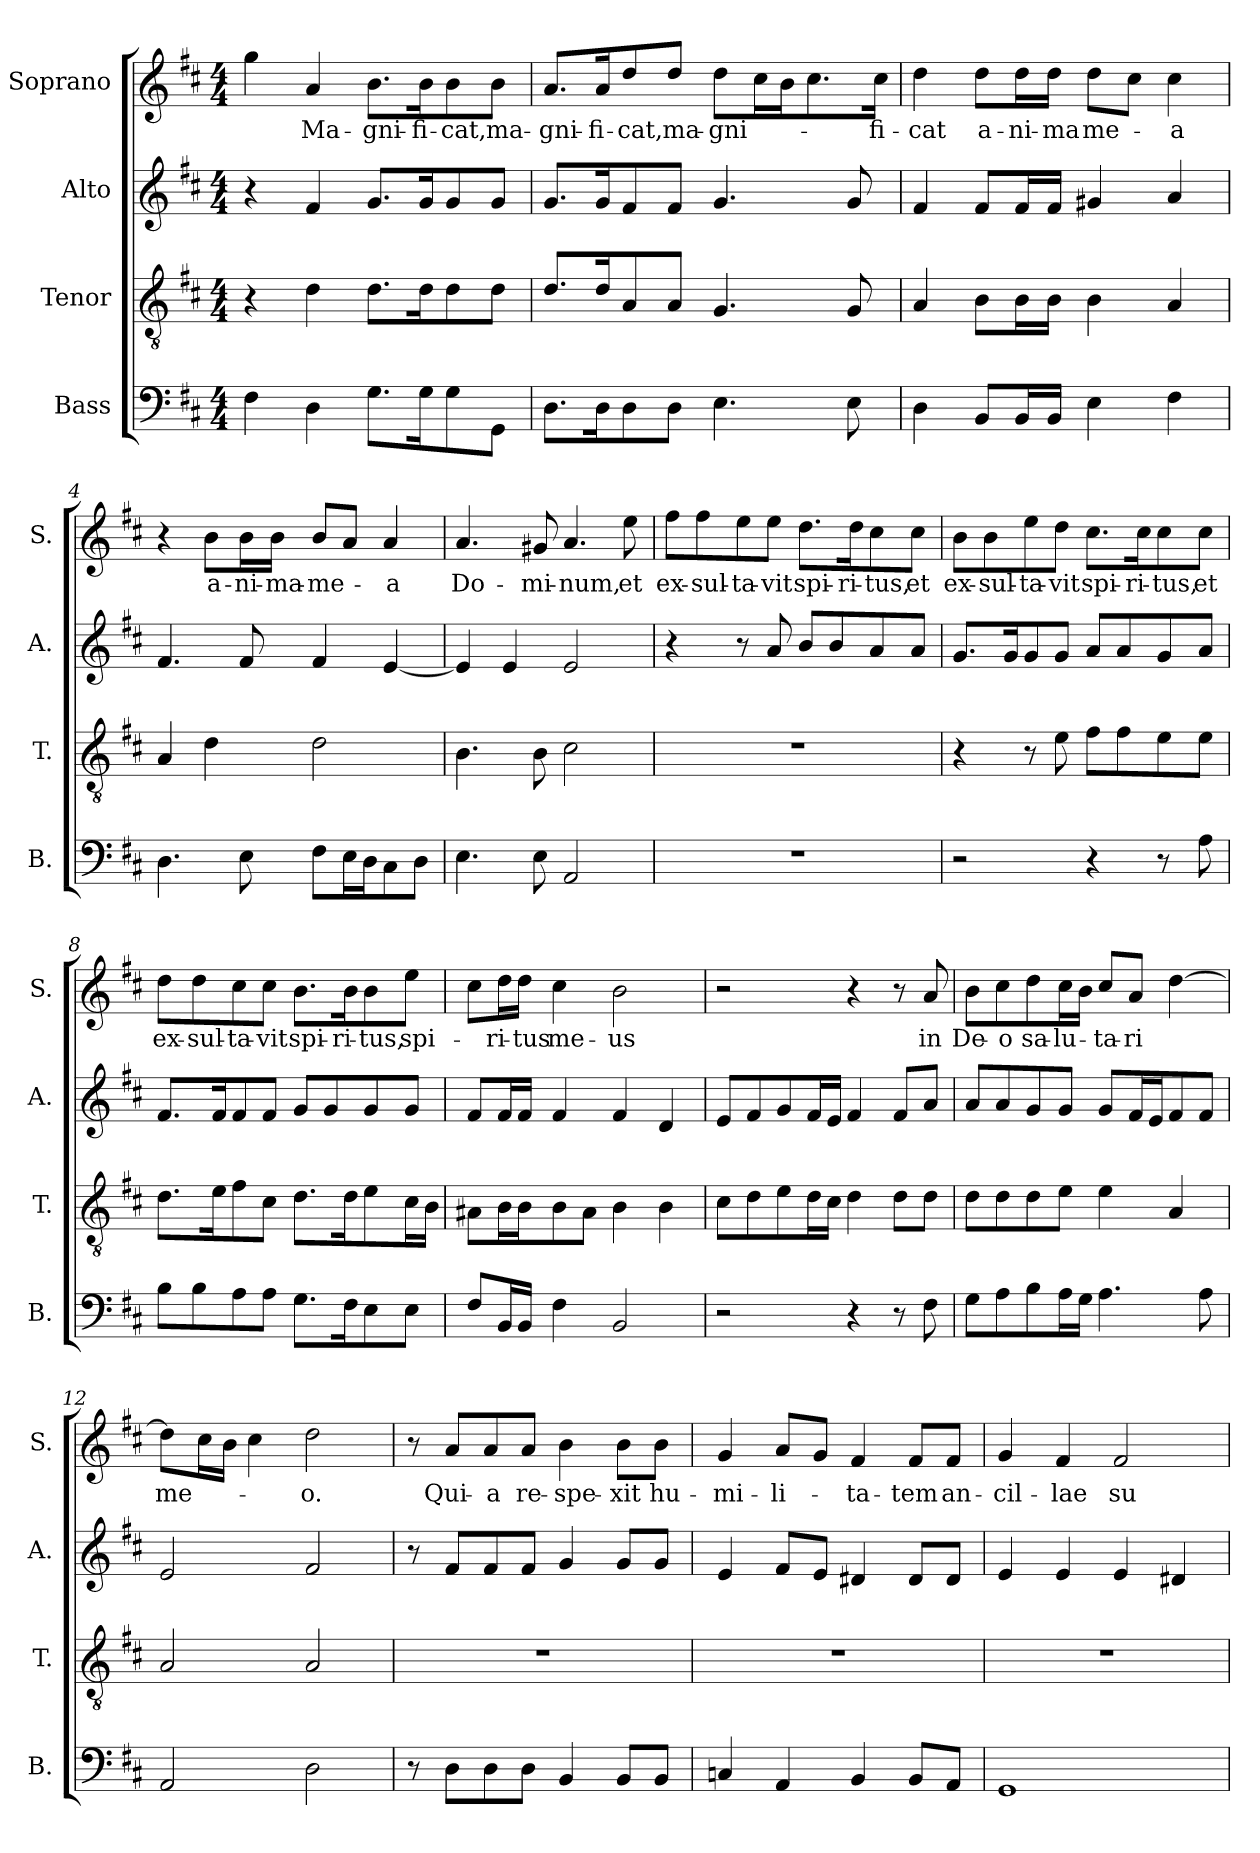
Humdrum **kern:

**kern	**kern	**kern	**kern	**text
*part4	*part3	*part2	*part1	*part1
*staff4	*staff3	*staff2	*staff1	*staff1
*I"Bass	*I"Tenor	*I"Alto	*I"Soprano	*
*I'B.	*I'T.	*I'A.	*I'S.	*
*clefF4	*clefGv2	*clefG2	*clefG2	*
*k[f#c#]	*k[f#c#]	*k[f#c#]	*k[f#c#]	*
*D:	*D:	*D:	*D:	*
*M4/4	*M4/4	*M4/4	*M4/4	*
=1	=1	=1	=1	=1
4F#\	4r	4r	4gg\	.
4D\	4d\	4f#/	4a/	Ma-
8.G\L	8.d\L	8.g/L	8.b\L	-gni-
16G\K	16d\K	16g/K	16b\K	-fi-
8G\	8d\	8g/	8b\	-cat,
8GG\J	8d\J	8g/J	8b\J	ma-
=2	=2	=2	=2	=2
8.D\L	8.d/L	8.g/L	8.a/L	-gni-
16D\K	16d/K	16g/K	16a/K	-fi-
8D\	8A/	8f#/	8dd/	-cat,
8D\J	8A/J	8f#/J	8dd/J	ma-
4.E\	4.G/	4.g/	8dd\L	-gni-
.	.	.	16cc#\L	.
.	.	.	16b\J	.
.	.	.	8.cc#\	.
8E\	8G/	8g/	.	.
.	.	.	16cc#\Jk	-fi-
=3	=3	=3	=3	=3
4D\	4A/	4f#/	4dd\	-cat
8BB/L	8B\L	8f#/L	8dd\L	a-
16BB/L	16B\L	16f#/L	16dd\L	-ni-
16BB/JJ	16B\JJ	16f#/JJ	16dd\JJ	-ma
4E\	4B\	4g#X/	8dd\L	me-
.	.	.	8cc#\J	.
4F#\	4A/	4a/	4cc#\	-a
!!LO:LB:g=z
=4	=4	=4	=4	=4
4.D\	4A/	4.f#/	4r	.
.	4d\	.	8b\L	a-
8E\	.	8f#/	16b\L	-ni-
.	.	.	16b\JJ	-ma-
8F#\L	2d\	4f#/	8b/L	-me-
16E\L	.	.	8a/J	.
16D\J	.	.	.	.
8C#\	.	[4e/	4a/	-a
8D\J	.	.	.	.
=5	=5	=5	=5	=5
4.E\	4.B\	4e/]	4.a/	Do-
.	.	4e/	.	.
8E\	8B\	.	8g#X/	-mi-
2AA/	2c#\	2e/	4.a/	-num,
.	.	.	8ee\	et
=6	=6	=6	=6	=6
1r	1r	4r	8ff#\L	ex-
.	.	.	8ff#\	-sul-
.	.	8r	8ee\	-ta-
.	.	8a/	8ee\J	-vit
.	.	8b/L	8.dd\L	spi-
.	.	8b/	.	.
.	.	.	16dd\K	-ri-
.	.	8a/	8cc#\	-tus,
.	.	8a/J	8cc#\J	et
!!LO:PB:g=z
=7	=7	=7	=7	=7
2r	4r	8.g/L	8b\L	ex-
.	.	.	8b\	-sul-
.	.	16g/K	.	.
.	8r	8g/	8ee\	-ta-
.	8e\	8g/J	8dd\J	-vit
4r	8f#\L	8a/L	8.cc#\L	spi-
.	8f#\	8a/	.	.
.	.	.	16cc#\K	-ri-
8r	8e\	8g/	8cc#\	-tus,
8A\	8e\J	8a/J	8cc#\J	et
=8	=8	=8	=8	=8
8B\L	8.d\L	8.f#/L	8dd\L	ex-
8B\	.	.	8dd\	-sul-
.	16e\K	16f#/K	.	.
8A\	8f#\	8f#/	8cc#\	-ta-
8A\J	8c#\J	8f#/J	8cc#\J	-vit
8.G\L	8.d\L	8g/L	8.b\L	spi-
.	.	8g/	.	.
16F#\K	16d\K	.	16b\K	-ri-
8E\	8e\	8g/	8b\	-tus,
8E\J	16c#\L	8g/J	8ee\J	spi-
.	16B\JJ	.	.	.
=9	=9	=9	=9	=9
8F#/L	8A#X\L	8f#/L	8cc#\L	.
16BB/L	16B\L	16f#/L	16dd\L	-ri-
16BB/JJ	16B\J	16f#/JJ	16dd\JJ	-tus
4F#\	8B\	4f#/	4cc#\	me-
.	8A#\J	.	.	.
2BB/	4B\	4f#/	2b\	-us
.	4B\	4d/	.	.
!!LO:LB:g=z
=10	=10	=10	=10	=10
2r	8c#\L	8e/L	2r	.
.	8d\	8f#/	.	.
.	8e\	8g/	.	.
.	16d\L	16f#/L	.	.
.	16c#\JJ	16e/JJ	.	.
4r	4d\	4f#/	4r	.
8r	8d\L	8f#/L	8r	.
8F#\	8d\J	8a/J	8a/	in
=11	=11	=11	=11	=11
8G\L	8d\L	8a/L	8b\L	De-
8A\	8d\	8a/	8cc#\	-o
8B\	8d\	8g/	8dd\	sa-
16A\L	8e\J	8g/J	16cc#\L	-lu-
16G\JJ	.	.	16b\JJ	.
4.A\	4e\	8g/L	8cc#/L	-ta-
.	.	16f#/L	8a/J	-ri
.	.	16e/J	.	.
.	4A/	8f#/	[4dd\	.
8A\	.	8f#/J	.	.
=12	=12	=12	=12	=12
2AA/	2A/	2e/	8dd\L]	me-
.	.	.	16cc#\L	.
.	.	.	16b\JJ	.
.	.	.	4cc#\	.
2D\	2A/	2f#/	2dd\	-o.
=13	=13	=13	=13	=13
8r	1r	8r	8r	.
8D\L	.	8f#/L	8a/L	Qui-
8D\	.	8f#/	8a/	-a
8D\J	.	8f#/J	8a/J	re-
4BB/	.	4g/	4b\	-spe-
8BB/L	.	8g/L	8b\L	-xit
8BB/J	.	8g/J	8b\J	hu-
!!LO:PB:g=z
=14	=14	=14	=14	=14
4Cn/	1r	4e/	4g/	-mi-
4AA/	.	8f#/L	8a/L	-li-
.	.	8e/J	8g/J	.
4BB/	.	4d#X/	4f#/	-ta-
8BB/L	.	8d#/L	8f#/L	-tem
8AA/J	.	8d#/J	8f#/J	an-
=15	=15	=15	=15	=15
1GG	1r	4e/	4g/	-cil-
.	.	4e/	4f#/	-lae
.	.	4e/	2f#/	su-
.	.	4d#X/	.	.
=	=	=	=	=
*-	*-	*-	*-	*-
